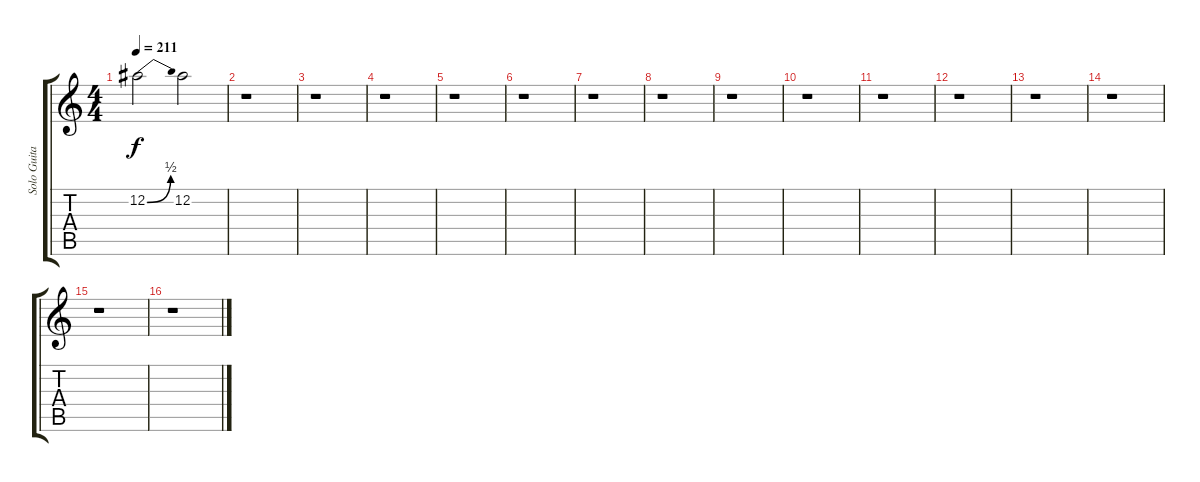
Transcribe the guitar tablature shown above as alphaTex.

\track ("Solo Guitar 2" "Solo Guita") {instrument distortionguitar}
\staff {score tabs}
\tuning (Eb4 Bb3 Gb3 Db3 Ab2 Eb2) {hide}
\ts (4 4)
\tempo 211
\clef g2
\ks c
12.2{be (bend 0 0 60 2)}.2{dy f} 12.2.2 |
r.1 |
r.1 |
r.1 |
r.1 |
r.1 |
r.1 |
r.1 |
r.1 |
r.1 |
r.1 |
r.1 |
r.1 |
r.1 |
r.1 |
r.1
